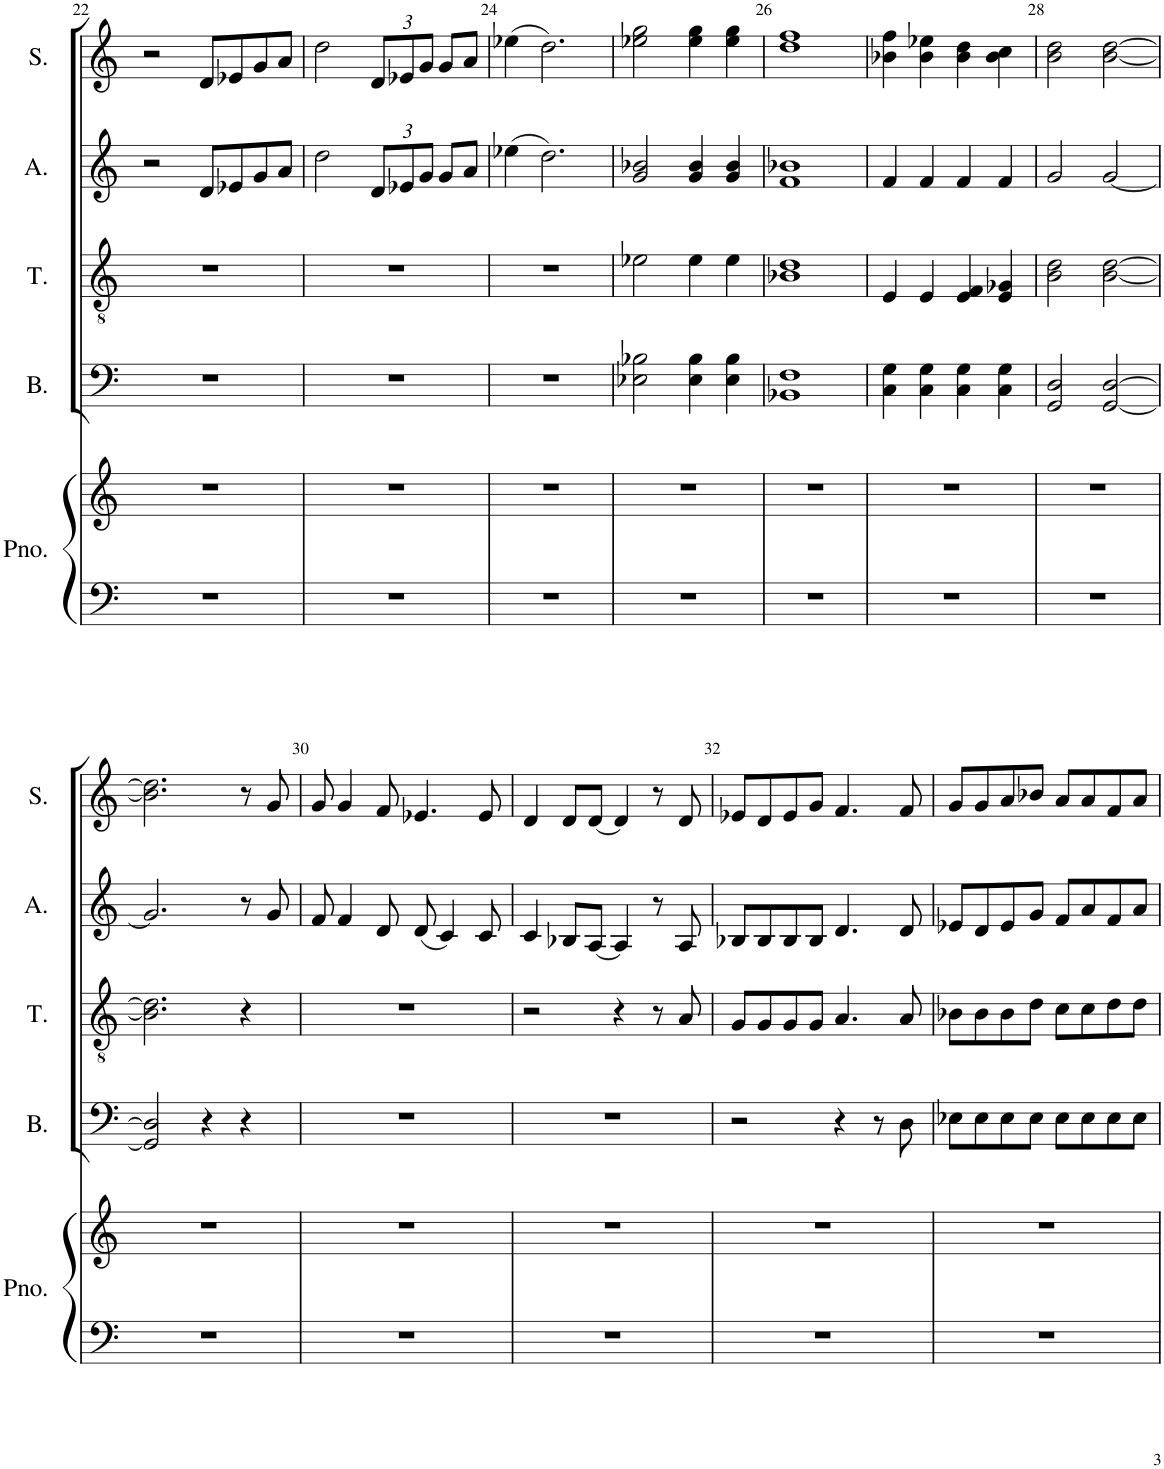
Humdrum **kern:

**kern	**kern	**kern	**kern	**kern	**kern
*part5	*part5	*part4	*part3	*part2	*part1
*staff6	*staff5	*staff4	*staff3	*staff2	*staff1
*I"Piano	*	*I"Bass	*I"Tenor	*I"Alto	*I"Soprano
*I'Pno.	*	*I'B.	*I'T.	*I'A.	*I'S.
!!LO:PB:g=z
*clefF4	*clefG2	*clefF4	*clefGv2	*clefG2	*clefG2
*k[]	*k[]	*k[]	*k[]	*k[]	*k[]
*M4/4	*M4/4	*M4/4	*M4/4	*M4/4	*M4/4
=22	=22	=22	=22	=22	=22
1r	1r	1r	1r	2r	2r
.	.	.	.	8d/L	8d/L
.	.	.	.	8e-X/	8e-X/
.	.	.	.	8g/	8g/
.	.	.	.	8a/J	8a/J
=23	=23	=23	=23	=23	=23
1r	1r	1r	1r	2dd\	2dd\
*	*	*	*	*Xbrackettup	*Xbrackettup
.	.	.	.	12d/L	12d/L
.	.	.	.	12e-X/	12e-X/
.	.	.	.	12g/J	12g/J
.	.	.	.	8g/L	8g/L
.	.	.	.	8a/J	8a/J
=24	=24	=24	=24	=24	=24
1r	1r	1r	1r	(4ee-X\	(4ee-X\
.	.	.	.	2.dd\)	2.dd\)
=25	=25	=25	=25	=25	=25
1r	1r	2E-X\ 2B-X\	2e-X\	2g/ 2b-X/	2ee-X\ 2gg\
.	.	4E-\ 4B-\	4e-\	4g/ 4b-/	4ee-\ 4gg\
.	.	4E-\ 4B-\	4e-\	4g/ 4b-/	4ee-\ 4gg\
=26	=26	=26	=26	=26	=26
1r	1r	1BB-X 1F	1B-X 1d	1f 1b-X	1dd 1ff
=27	=27	=27	=27	=27	=27
1r	1r	4C\ 4G\	4E/	4f/	4b-X\ 4ff\
.	.	4C\ 4G\	4E/	4f/	4b-\ 4ee-X\
.	.	4C\ 4G\	4E/ 4F/	4f/	4b-\ 4dd\
.	.	4C\ 4G\	4E/ 4G-X/	4f/	4b-\ 4cc\
=28	=28	=28	=28	=28	=28
1r	1r	2GG/ 2D/	2B\ 2d\	2g/	2b\ 2dd\
.	.	[2GG/ [2D/	[2B\ [2d\	[2g/	[2b\ [2dd\
!!LO:LB:g=z
=29	=29	=29	=29	=29	=29
1r	1r	2GG/] 2D/]	2.B\] 2.d\]	2.g/]	2.b\] 2.dd\]
.	.	4r	.	.	.
.	.	4r	4r	8r	8r
.	.	.	.	8g/	8g/
=30	=30	=30	=30	=30	=30
1r	1r	1r	1r	8f/	8g/
.	.	.	.	4f/	4g/
.	.	.	.	8d/	8f/
.	.	.	.	(8d/	4.e-X/
.	.	.	.	4c/)	.
.	.	.	.	8c/	8e-/
=31	=31	=31	=31	=31	=31
1r	1r	1r	2r	4c/	4d/
.	.	.	.	8B-X/L	8d/L
.	.	.	.	[8A/J	[8d/J
.	.	.	4r	4A/]	4d/]
.	.	.	8r	8r	8r
.	.	.	8A/	8A/	8d/
=32	=32	=32	=32	=32	=32
1r	1r	2r	8G/L	8B-X/L	8e-X/L
.	.	.	8G/	8B-/	8d/
.	.	.	8G/	8B-/	8e-/
.	.	.	8G/J	8B-/J	8g/J
.	.	4r	4.A/	4.d/	4.f/
.	.	8r	.	.	.
.	.	8D\	8A/	8d/	8f/
=33	=33	=33	=33	=33	=33
1r	1r	8E-X\L	8B-X\L	8e-X/L	8g/L
.	.	8E-\	8B-\	8d/	8g/
.	.	8E-\	8B-\	8e-/	8a/
.	.	8E-\J	8d\J	8g/J	8b-X/J
.	.	8E-\L	8c\L	8f/L	8a/L
.	.	8E-\	8c\	8a/	8a/
.	.	8E-\	8d\	8f/	8f/
.	.	8E-\J	8d\J	8a/J	8a/J
=	=	=	=	=	=
*-	*-	*-	*-	*-	*-
